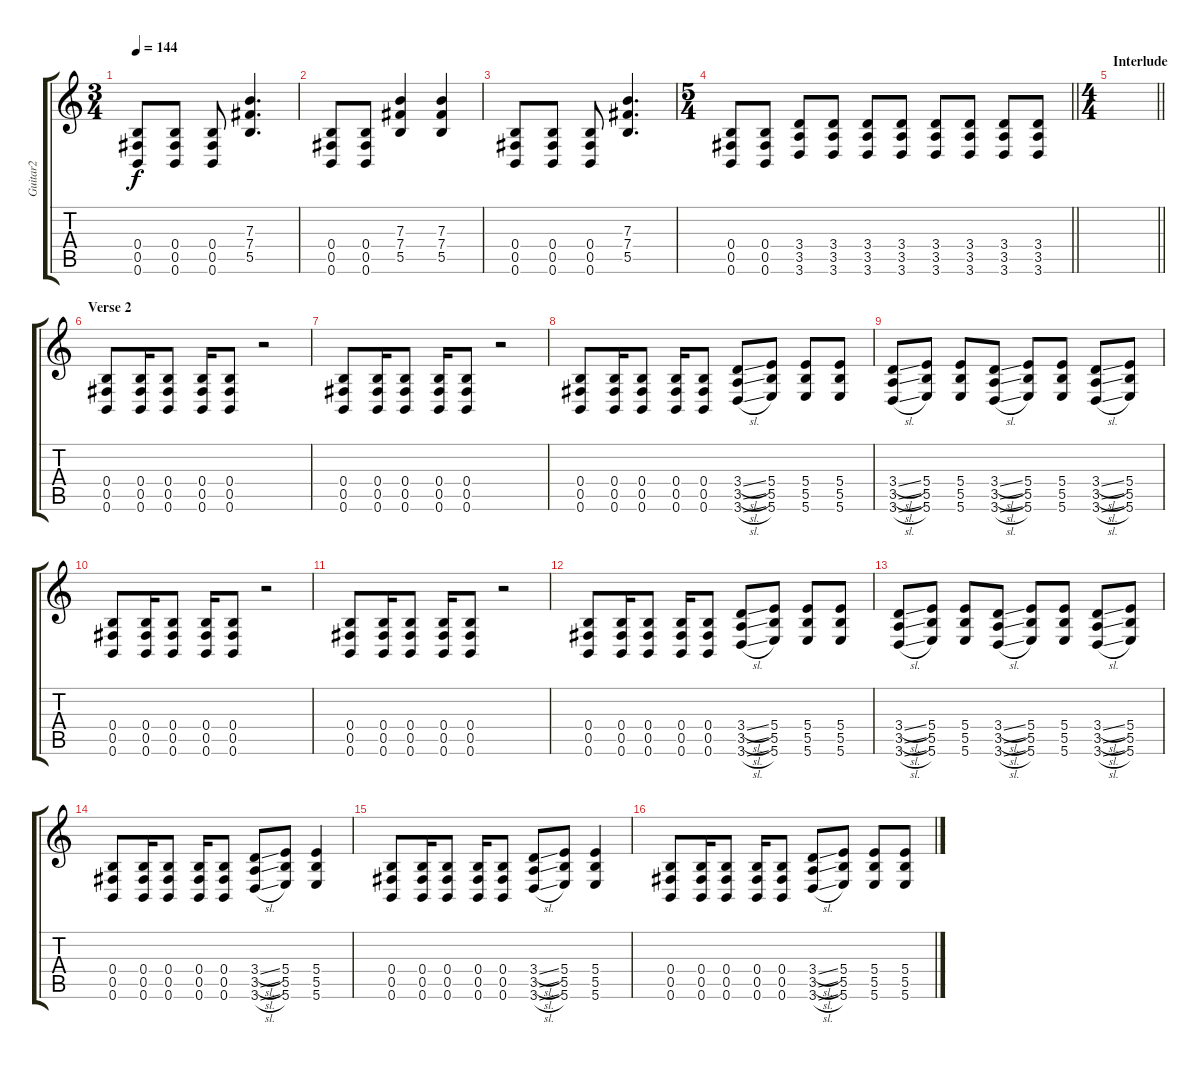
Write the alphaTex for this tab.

\track ("Guitar2" "Guitar2") {instrument distortionguitar}
\staff {score tabs}
\tuning (Db4 Ab3 E3 B2 Gb2 B1) {hide}
\ts (3 4)
\tempo 144
\clef g2
\ks c
(0.4 0.5 0.6).8{dy f} (0.4 0.5 0.6).8 (0.4 0.5 0.6).8 (7.3 7.4 5.5).4{d} |
(0.4 0.5 0.6).8 (0.4 0.5 0.6).8 (7.3 7.4 5.5).4 (7.3 7.4 5.5).4 |
(0.4 0.5 0.6).8 (0.4 0.5 0.6).8 (0.4 0.5 0.6).8 (7.3 7.4 5.5).4{d} |
\ts (5 4)
\barLineRight lightlight
(0.4 0.5 0.6).8 (0.4 0.5 0.6).8 (3.4 3.5 3.6).8 (3.4 3.5 3.6).8 (3.4 3.5 3.6).8 (3.4 3.5 3.6).8 (3.4 3.5 3.6).8 (3.4 3.5 3.6).8 (3.4 3.5 3.6).8 (3.4 3.5 3.6).8 |
\ts (4 4)
\section ("" "Interlude")
\barLineRight lightlight
|
\section ("" "Verse 2")
(0.4 0.5 0.6).8 (0.4 0.5 0.6).16 (0.4 0.5 0.6).8 (0.4 0.5 0.6).16 (0.4 0.5 0.6).8 r.2 |
(0.4 0.5 0.6).8 (0.4 0.5 0.6).16 (0.4 0.5 0.6).8 (0.4 0.5 0.6).16 (0.4 0.5 0.6).8 r.2 |
(0.4 0.5 0.6).8 (0.4 0.5 0.6).16 (0.4 0.5 0.6).8 (0.4 0.5 0.6).16 (0.4 0.5 0.6).8 (3.4{sl} 3.5{sl} 3.6{sl}).8 (5.4 5.5 5.6).8 (5.4 5.5 5.6).8 (5.4 5.5 5.6).8 |
(3.4{sl} 3.5{sl} 3.6{sl}).8 (5.4 5.5 5.6).8 (5.4 5.5 5.6).8 (3.4{sl} 3.5{sl} 3.6{sl}).8 (5.4 5.5 5.6).8 (5.4 5.5 5.6).8 (3.4{sl} 3.5{sl} 3.6{sl}).8 (5.4 5.5 5.6).8 |
(0.4 0.5 0.6).8 (0.4 0.5 0.6).16 (0.4 0.5 0.6).8 (0.4 0.5 0.6).16 (0.4 0.5 0.6).8 r.2 |
(0.4 0.5 0.6).8 (0.4 0.5 0.6).16 (0.4 0.5 0.6).8 (0.4 0.5 0.6).16 (0.4 0.5 0.6).8 r.2 |
(0.4 0.5 0.6).8 (0.4 0.5 0.6).16 (0.4 0.5 0.6).8 (0.4 0.5 0.6).16 (0.4 0.5 0.6).8 (3.4{sl} 3.5{sl} 3.6{sl}).8 (5.4 5.5 5.6).8 (5.4 5.5 5.6).8 (5.4 5.5 5.6).8 |
(3.4{sl} 3.5{sl} 3.6{sl}).8 (5.4 5.5 5.6).8 (5.4 5.5 5.6).8 (3.4{sl} 3.5{sl} 3.6{sl}).8 (5.4 5.5 5.6).8 (5.4 5.5 5.6).8 (3.4{sl} 3.5{sl} 3.6{sl}).8 (5.4 5.5 5.6).8 |
(0.4 0.5 0.6).8 (0.4 0.5 0.6).16 (0.4 0.5 0.6).8 (0.4 0.5 0.6).16 (0.4 0.5 0.6).8 (3.4{sl} 3.5{sl} 3.6{sl}).8 (5.4 5.5 5.6).8 (5.4 5.5 5.6).4 |
(0.4 0.5 0.6).8 (0.4 0.5 0.6).16 (0.4 0.5 0.6).8 (0.4 0.5 0.6).16 (0.4 0.5 0.6).8 (3.4{sl} 3.5{sl} 3.6{sl}).8 (5.4 5.5 5.6).8 (5.4 5.5 5.6).4 |
(0.4 0.5 0.6).8 (0.4 0.5 0.6).16 (0.4 0.5 0.6).8 (0.4 0.5 0.6).16 (0.4 0.5 0.6).8 (3.4{sl} 3.5{sl} 3.6{sl}).8 (5.4 5.5 5.6).8 (5.4 5.5 5.6).8 (5.4 5.5 5.6).8
